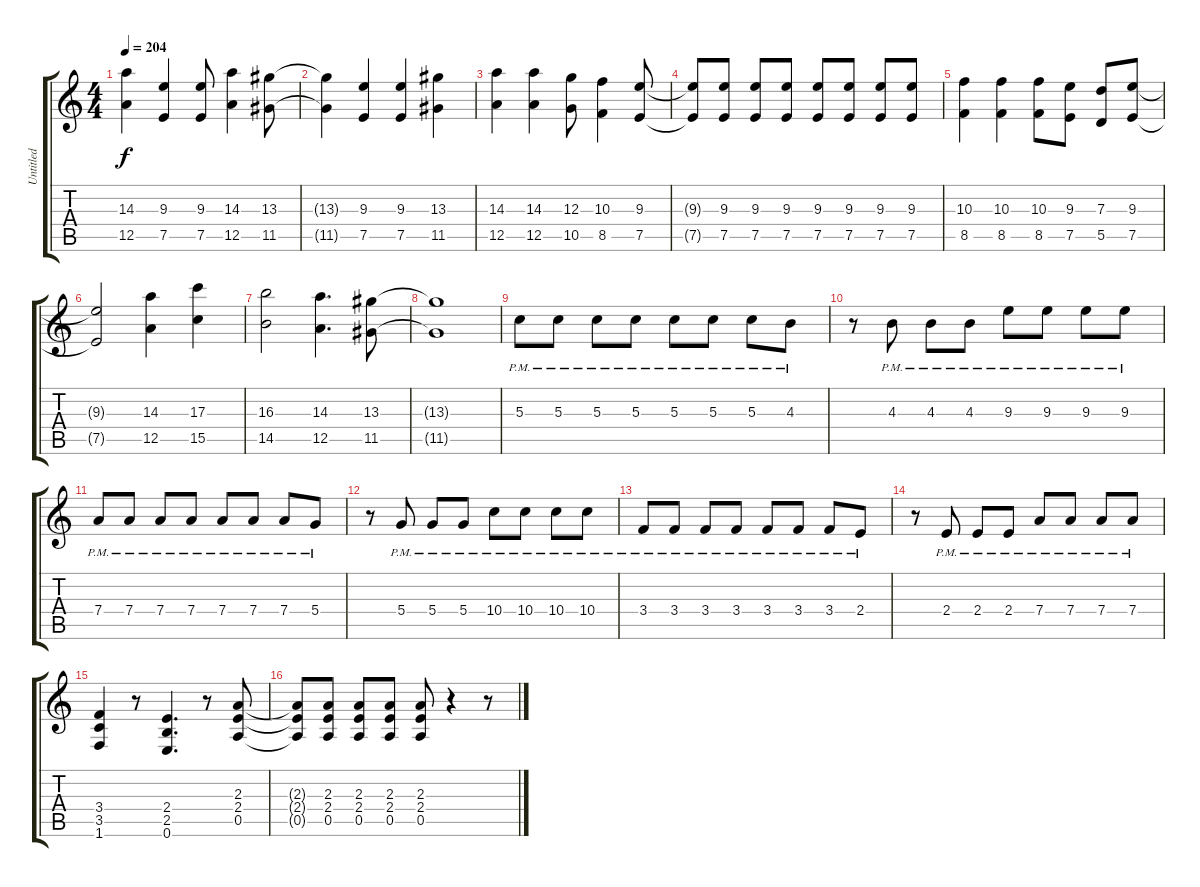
\track ("Untitled" "Untitled") {instrument overdrivenguitar}
\staff {score tabs}
\tuning (E4 B3 G3 D3 A2 E2) {hide}
\ts (4 4)
\tempo 204
\clef g2
\ks c
(14.3 12.5).4{dy f} (9.3 7.5).4 (9.3 7.5).8 (14.3 12.5).4 (13.3 11.5).8 |
(13.3{t} 11.5{t}).4 (9.3 7.5).4 (9.3 7.5).4 (13.3 11.5).4 |
(14.3 12.5).4 (14.3 12.5).4 (12.3 10.5).8 (10.3 8.5).4 (9.3 7.5).8 |
(9.3{t} 7.5{t}).8 (9.3 7.5).8 (9.3 7.5).8 (9.3 7.5).8 (9.3 7.5).8 (9.3 7.5).8 (9.3 7.5).8 (9.3 7.5).8 |
(10.3 8.5).4 (10.3 8.5).4 (10.3 8.5).8 (9.3 7.5).8 (7.3 5.5).8 (9.3 7.5).8 |
(9.3{t} 7.5{t}).2 (14.3 12.5).4 (17.3 15.5).4 |
(16.3 14.5).2 (14.3 12.5).4{d} (13.3 11.5).8 |
(13.3{t} 11.5{t}).1 |
5.3{pm}.8 5.3{pm}.8 5.3{pm}.8 5.3{pm}.8 5.3{pm}.8 5.3{pm}.8 5.3{pm}.8 4.3{pm}.8 |
r.8 4.3{pm}.8 4.3{pm}.8 4.3{pm}.8 9.3{pm}.8 9.3{pm}.8 9.3{pm}.8 9.3{pm}.8 |
7.4{pm}.8 7.4{pm}.8 7.4{pm}.8 7.4{pm}.8 7.4{pm}.8 7.4{pm}.8 7.4{pm}.8 5.4{pm}.8 |
r.8 5.4{pm}.8 5.4{pm}.8 5.4{pm}.8 10.4{pm}.8 10.4{pm}.8 10.4{pm}.8 10.4{pm}.8 |
3.4{pm}.8 3.4{pm}.8 3.4{pm}.8 3.4{pm}.8 3.4{pm}.8 3.4{pm}.8 3.4{pm}.8 2.4{pm}.8 |
r.8 2.4{pm}.8 2.4{pm}.8 2.4{pm}.8 7.4{pm}.8 7.4{pm}.8 7.4{pm}.8 7.4{pm}.8 |
(3.4 3.5 1.6).4 r.8 (2.4 2.5 0.6).4{d} r.8 (2.3 2.4 0.5).8 |
(2.3{t} 2.4{t} 0.5{t}).8 (2.3 2.4 0.5).8 (2.3 2.4 0.5).8 (2.3 2.4 0.5).8 (2.3 2.4 0.5).8 r.4 r.8
